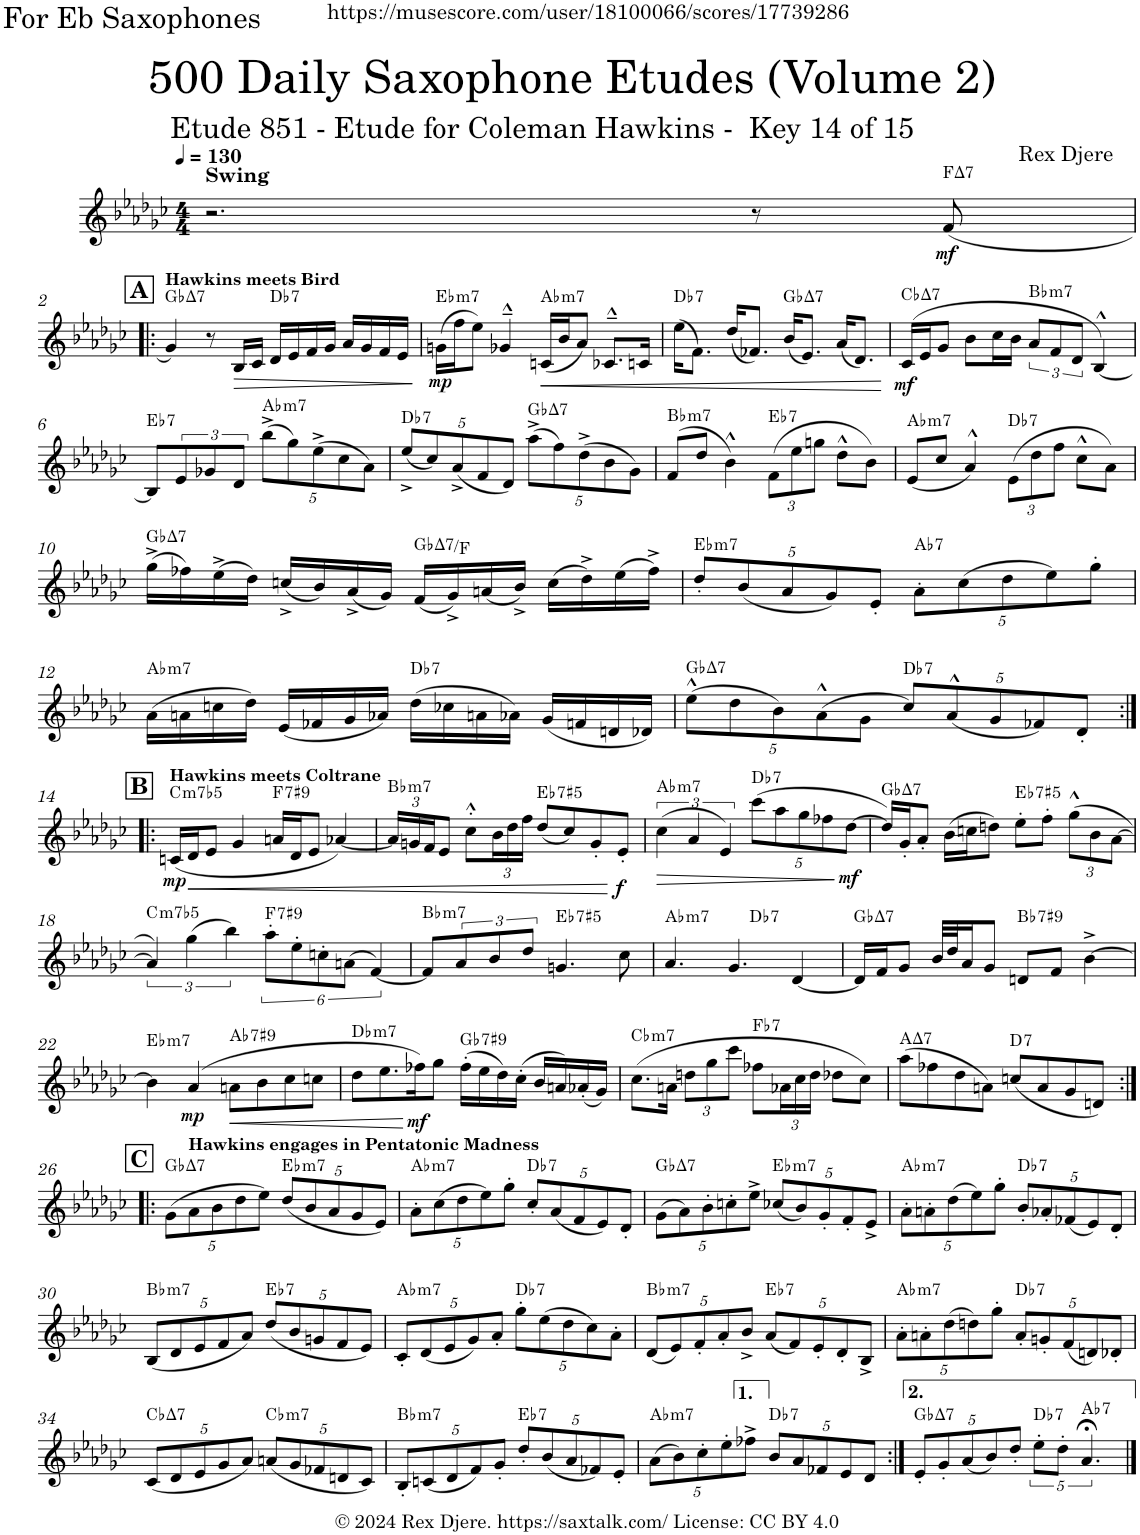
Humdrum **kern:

**kern	**dynam	**harte
*part1	*part1	*part1
*staff1	*staff1	*
*I"Alto Saxophone	*	*
*I'A. Sax.	*	*
*clefG2	*	*
*Trd5c9	*	*
*k[b-e-a-d-g-c-]	*	*
*M4/4	*	*
*MM130	*	*
=1	=1	=1
!LO:TX:a:B:t=Swing	!	!
2.r	.	.
8r	.	.
!	!LO:DY:b	!LO:H:kt=7
(8f/	mf	F:maj7
!!LO:LB:g=z
!!LO:REH:place=s1:a:B:cj:fs=14:t=A
=2!|:	=2!|:	=2!|:
!LO:TX:a:B:t=Hawkins meets Bird	!	!LO:H:kt=7
4g-/)	.	Gb:maj7
8r	.	.
!	!LO:HP:b	!
16B-/LL	>	.
16c-/JJ	.	.
!	!	!LO:H:kt=7
16d-/LL	.	Db:7
16e-/	.	.
16f/	.	.
16g-/JJ	.	.
16a-/LL	.	.
16g-/	.	.
16f/	.	.
16e-/JJ	.	.
.	]	.
=3	=3	=3
!	!LO:DY:b	!LO:H:kt=m7
(16gn\LL	mp	Eb:min7
16ff\J	.	.
8ee-\J)	.	.
4g-X^^~/	.	.
!	!LO:HP:b	!LO:H:kt=m7
(16cn/LL	<	Ab:min7
16b-/J	.	.
8a-/J)	.	.
8.c-X^^~/L	.	.
16cn/Jk	.	.
=4	=4	=4
!	!	!LO:H:kt=7
(16ee-\KL	.	Db:7
8.f\J)	.	.
(16dd-/KL	.	.
8.f-X/J)	.	.
!	!	!LO:H:kt=7
(16b-/KL	.	Gb:maj7
8.e-/J)	.	.
(16a-/KL	.	.
8.d-/J)	.	.
.	[	.
=5	=5	=5
!	!LO:DY:b	!LO:H:kt=7
(16c-/LL	mf	Cb:maj7
16e-/J	.	.
8g-/J	.	.
8b-\L	.	.
16cc-\L	.	.
16b-\JJ	.	.
!	!	!LO:H:kt=m7
12a-/L	.	Bb:min7
12f/	.	.
12d-/J	.	.
[4B-^^/)	.	.
!!LO:LB:g=z
=6	=6	=6
!	!	!LO:H:kt=7
8B-/L]	.	Eb:7
8e-/	.	.
8g-X/	.	.
8d-/J	.	.
*Xbrackettup	*	*
!	!	!LO:H:kt=m7
(10bb-^\L	.	Ab:min7
10gg-\)	.	.
(10ee-^\	.	.
10cc-\	.	.
10a-\J)	.	.
=7	=7	=7
!	!	!LO:H:kt=7
(10ee-^/L	.	Db:7
10cc-/)	.	.
(10a-^/	.	.
10f/	.	.
10d-/J)	.	.
!	!	!LO:H:kt=7
(10aa-^\L	.	Gb:maj7
10ff\)	.	.
(10dd-^\	.	.
10b-\	.	.
10g-\J)	.	.
=8	=8	=8
!	!	!LO:H:kt=m7
(8f/L	.	Bb:min7
8dd-/J	.	.
4b-^^\)	.	.
!	!	!LO:H:kt=7
(12f\L	.	Eb:7
12ee-\	.	.
12ggn\J	.	.
8dd-^^\L	.	.
8b-\J)	.	.
=9	=9	=9
!	!	!LO:H:kt=m7
(8e-/L	.	Ab:min7
8cc-/J	.	.
4a-^^/)	.	.
!	!	!LO:H:kt=7
(12e-\L	.	Db:7
12dd-\	.	.
12ff\J	.	.
8cc-^^\L	.	.
8a-\J)	.	.
!!LO:LB:g=z
=10	=10	=10
!	!	!LO:H:kt=7
(16gg-^\LL	.	Gb:maj7
16ff-X\)	.	.
(16ee-^\	.	.
16dd-\JJ)	.	.
(16ccn^/LL	.	.
16b-/)	.	.
(16a-^/	.	.
16g-/JJ)	.	.
!	!	!LO:H:kt=7
(16f/LL	.	Gb:maj7/7
16g-^/)	.	.
(16an/	.	.
16b-^/JJ)	.	.
(16cc\LL	.	.
16dd-^\)	.	.
(16ee-\	.	.
16ff-^\JJ)	.	.
=11	=11	=11
!	!	!LO:H:kt=m7
10dd-'/L	.	Eb:min7
(10b-/	.	.
10a-/	.	.
10g-/)	.	.
10e-'/J	.	.
!	!	!LO:H:kt=7
10a-'\L	.	Ab:7
(10cc-\	.	.
10dd-\	.	.
10ee-\)	.	.
10gg-'\J	.	.
!!LO:LB:g=z
=12	=12	=12
!	!	!LO:H:kt=m7
(16a-\LL	.	Ab:min7
16an\	.	.
16ccn\	.	.
16dd-\JJ)	.	.
(16e-/LL	.	.
16f-X/	.	.
16g-/	.	.
16a-X/JJ)	.	.
!	!	!LO:H:kt=7
(16dd-\LL	.	Db:7
16cc-X\	.	.
16an\	.	.
16a-X\JJ)	.	.
(16g-/LL	.	.
16fn/	.	.
16dn/	.	.
16d-X/JJ)	.	.
=13	=13	=13
!	!	!LO:H:kt=7
(10ee-^^\L	.	Gb:maj7
10dd-\	.	.
10b-\)	.	.
(10a-^^\	.	.
10g-\J	.	.
!	!	!LO:H:kt=7
10cc-/L)	.	Db:7
(10a-^^/	.	.
10g-/	.	.
10f-X/)	.	.
10d-'/J	.	.
!!LO:LB:g=z
!!LO:REH:place=s1:a:B:cj:fs=14:t=B
=14:|!|:	=14:|!|:	=14:|!|:
!LO:TX:a:B:t=Hawkins meets Coltrane	!	!
!	!LO:DY:b	!LO:H:kt=m7b5
(16cn/LL	mp	C:hdim7
!	!LO:HP:b	!
16d-/J	<	.
8e-/J	.	.
4g-/	.	.
!	!	!LO:H:kt=7
16an/LL	.	F:7(#9)
16d-/J	.	.
8e-/J	.	.
[4a-X/)	.	.
=15	=15	=15
!	!	!LO:H:kt=m7
24a-/LL]	.	Bb:min7
24gn/	.	.
24f/J	.	.
8e-/J	.	.
8cc-^^'\L	.	.
24b-\L	.	.
24dd-\	.	.
24ff\JJ	.	.
!	!	!LO:H:kt=7
(8dd-/L	.	Eb:(3,#5,b7)
8cc-/)	.	.
8g'/	.	.
!	!LO:DY:n=1:b	!
8e-'/J	[ f	.
=16	=16	=16
*brackettup	*	*
!	!LO:HP:b	!LO:H:kt=m7
(>6cc-\	>	Ab:min7
6a-/	.	.
6e-/)	.	.
*Xbrackettup	*	*
!	!	!LO:H:kt=7
(10ccc-\L	.	Db:7
10aa-\	.	.
10gg-\	.	.
10ff-X\	.	.
!	!LO:DY:n=1:b	!
[10dd-\J	] mf	.
=17	=17	=17
!	!	!LO:H:kt=7
16dd-/LL])	.	Gb:maj7
16g-'/J	.	.
8a-'/J	.	.
(16b-\LL	.	.
16ccn\J	.	.
8ddn\J)	.	.
!	!	!LO:H:kt=7
8ee-'\L	.	Eb:(3,#5,b7)
8ff'\J	.	.
(12gg-^^\L	.	.
12b-\	.	.
[12a-\J	.	.
!!LO:LB:g=z
=18	=18	=18
*brackettup	*	*
!	!	!LO:H:kt=m7b5
6a-/])	.	C:hdim7
(6gg-\	.	.
6bb-\)	.	.
!	!	!LO:H:kt=7
12aa-'\L	.	F:7(#9)
12ee-'\	.	.
12ccn'\	.	.
(12an\J	.	.
[6f/)	.	.
=19	=19	=19
!	!	!LO:H:kt=m7
8f/L]	.	Bb:min7
8a-/	.	.
8b-/	.	.
8dd-/J	.	.
!	!	!LO:H:kt=7
4.gn/	.	Eb:(3,#5,b7)
8cc-\	.	.
=20	=20	=20
!	!	!LO:H:kt=m7
*^	*	*
4.a-/	2ryy	.	Ab:min7
4.g-/	.	.	.
!	!	!	!LO:H:kt=7
.	2ryy	.	Db:7
[4d-/	.	.	.
=21	=21	=21	=21
!	!	!	!LO:H:kt=7
*v	*v	*	*
16d-/LL]	.	Gb:maj7
16f/J	.	.
8g-/J	.	.
32b-/LLL	.	.
32dd-/J	.	.
16a-/J	.	.
8g-/J	.	.
!	!	!LO:H:kt=7
8dn/L	.	Bb:7(#9)
8f/J	.	.
[4b-^\	.	.
!!LO:LB:g=z
=22	=22	=22
!	!	!LO:H:kt=m7
4b-\]	.	Eb:min7
!	!LO:DY:b	!
(4a-/	mp	.
!	!LO:HP:b	!LO:H:kt=7
8an\L	<	Ab:7(#9)
8b-\	.	.
8cc-\	.	.
8ccn\J	.	.
=23	=23	=23
!	!	!LO:H:kt=m7
8dd-\L	.	Db:min7
8.ee-\	.	.
!	!LO:DY:n=1:b	!
16ff-X\K)	[ mf	.
8gg-\J	.	.
!	!	!LO:H:kt=7
(16ff-'\LL	.	Gb:7(#9)
16ee-\	.	.
16dd-\)	.	.
(16cc-'\JJ	.	.
16b-/LL	.	.
16an/)	.	.
(16a-X'/	.	.
16g-/JJ)	.	.
=24	=24	=24
!	!	!LO:H:kt=m7
(8.cc-\L	.	Cb:min7
16an\Jk	.	.
*Xbrackettup	*	*
12ddn\L	.	.
12gg-\	.	.
12ccc-\J	.	.
!	!	!LO:H:kt=7
8ff-X\L	.	Fb:7
24a-X\L	.	.
24cc-\	.	.
24dd\JJ	.	.
8dd-X\L	.	.
8cc-\J)	.	.
=25	=25	=25
!	!	!LO:H:kt=7
(8aa-\L	.	A:maj7
8ff-X\	.	.
8dd-\	.	.
8an\J)	.	.
!	!	!LO:H:kt=7
(8ccn/L	.	D:7
8a/	.	.
8g-/	.	.
8dn/J)	.	.
!!LO:LB:g=z
!!LO:REH:place=s1:a:B:cj:fs=14:t=C
=26:|!|:	=26:|!|:	=26:|!|:
!	!	!LO:H:kt=7
(10g-\L	.	Gb:maj7
!LO:TX:a:B:t=Hawkins engages in Pentatonic Madness	!	!
10a-\	.	.
10b-\	.	.
10dd-\	.	.
10ee-\J)	.	.
!	!	!LO:H:kt=m7
(10dd-/L	.	Eb:min7
10b-/	.	.
10a-/	.	.
10g-/	.	.
10e-/J)	.	.
=27	=27	=27
!	!	!LO:H:kt=m7
10a-'\L	.	Ab:min7
(10cc-\	.	.
10dd-\	.	.
10ee-\)	.	.
10gg-'\J	.	.
!	!	!LO:H:kt=7
10cc-'/L	.	Db:7
(10a-/	.	.
10f/	.	.
10e-/)	.	.
10d-'/J	.	.
=28	=28	=28
!	!	!LO:H:kt=7
(10g-\L	.	Gb:maj7
10a-\)	.	.
10b-'\	.	.
10ccn'\	.	.
10ee-^\J	.	.
!	!	!LO:H:kt=m7
(10cc-X/L	.	Eb:min7
10b-/)	.	.
10g-'/	.	.
10f'/	.	.
10e-^/J	.	.
=29	=29	=29
!	!	!LO:H:kt=m7
10a-'\L	.	Ab:min7
10an'\	.	.
(10dd-\	.	.
10ee-\)	.	.
10gg-'\J	.	.
!	!	!LO:H:kt=7
10b-'/L	.	Db:7
10a-X'/	.	.
(10f-X/	.	.
10e-/)	.	.
10d-'/J	.	.
!!LO:LB:g=z
=30	=30	=30
!	!	!LO:H:kt=m7
(10B-/L	.	Bb:min7
10d-/	.	.
10e-/	.	.
10f/	.	.
10a-/J)	.	.
!	!	!LO:H:kt=7
(10dd-/L	.	Eb:7
10b-/	.	.
10gn/	.	.
10f/	.	.
10e-/J)	.	.
=31	=31	=31
!	!	!LO:H:kt=m7
10c-'/L	.	Ab:min7
(10d-/	.	.
10e-/	.	.
10g-/)	.	.
10a-'/J	.	.
!	!	!LO:H:kt=7
10gg-'\L	.	Db:7
(10ee-\	.	.
10dd-\	.	.
10cc-\)	.	.
10a-'\J	.	.
=32	=32	=32
!	!	!LO:H:kt=m7
(10d-/L	.	Bb:min7
10e-/)	.	.
10f'/	.	.
10a-'/	.	.
10b-^/J	.	.
!	!	!LO:H:kt=7
(10a-/L	.	Eb:7
10f/)	.	.
10e-'/	.	.
10d-'/	.	.
10B-^/J	.	.
=33	=33	=33
!	!	!LO:H:kt=m7
10a-'\L	.	Ab:min7
10an'\	.	.
(10dd-\	.	.
10ddn\)	.	.
10gg-'\J	.	.
!	!	!LO:H:kt=7
10a'/L	.	Db:7
10gn'/	.	.
(10f/	.	.
10dn/)	.	.
10d-X'/J	.	.
!!LO:LB:g=z
=34	=34	=34
!	!	!LO:H:kt=7
(10c-/L	.	Cb:maj7
10d-/	.	.
10e-/	.	.
10g-/	.	.
10a-/J)	.	.
!	!	!LO:H:kt=m7
(10an/L	.	Cb:min7
10g-/	.	.
10f-X/	.	.
10dn/	.	.
10c-/J)	.	.
=35	=35	=35
!	!	!LO:H:kt=m7
10B-'/L	.	Bb:min7
(10cn/	.	.
10d-/	.	.
10f/)	.	.
10g-'/J	.	.
!	!	!LO:H:kt=7
10dd-'/L	.	Eb:7
(10b-/	.	.
10a-/	.	.
10f-X/)	.	.
10e-'/J	.	.
=36	=36	=36
!	!	!LO:H:kt=m7
(10a-\L	.	Ab:min7
10b-\)	.	.
10cc-'\	.	.
10ee-'\	.	.
10ff-X^\J	.	.
!	!	!LO:H:kt=7
10b-/L	.	Db:7
10a-/	.	.
10f-X/	.	.
10e-/	.	.
10d-/J	.	.
=37:|!	=37:|!	=37:|!
!	!	!LO:H:kt=7
10e-'/L	.	Gb:maj7
10g-'/	.	.
(10a-/	.	.
10b-/)	.	.
10dd-'/J	.	.
*brackettup	*	*
!	!	!LO:H:kt=7
10ee-'\L	.	Db:7
10dd-'\J	.	.
!	!	!LO:H:kt=7
5.a-;</	.	Ab:7
==	==	==
*-	*-	*-
